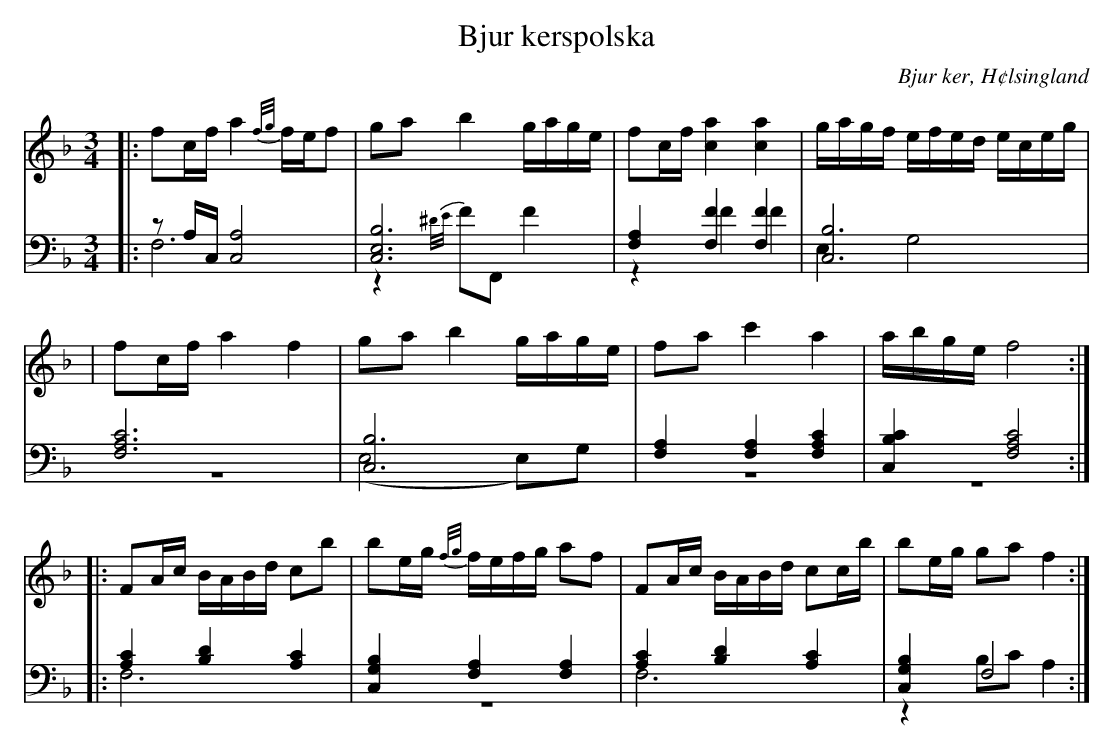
X:1
T: Bjur kerspolska
O: Bjur ker, H¢lsingland
M: 3/4
L: 1/8
K: F
V:1
V:2
V:3 merge
V: 1
|:fc/f/ a2 {f/g/}f/e/f|ga b2 g/a/g/e/|fc/f/ [c2a2] [c2a2]|g/a/g/f/ e/f/e/d/ e/c/e/g/|
|fc/f/ a2 f2|ga b2 g/a/g/e/|fa c'2 a2| a/b/g/e/ f4:|
|:FA/c/ B/A/B/d/ cb|be/g/ {f/g/}f/e/f/g/ af|FA/c/ B/A/B/d/ cc/b/|be/g/ ga f2:|
V:2 clef=bass
|:zA,/C,/ [A,4C,4]|[C,6E,6B,6]|[F,2A,2] [F,2F2] [F,2F2]|[C,6B,6]|
[F,6A,6C6]|[C,6B,6]|[F,2A,2] [F,2A,2] [F,2A,2C2]|[C,2B,2C2] [F,4A,4C4]:|
 |:[A,2C2] [B,2D2] [A,2C2]|[C,2G,2B,2] [F,2A,2] [F,2A,2]|[A,2C2] [B,2D2] [A,2C2]|[C,2G,2B,2] F,4 :|
V:3 clef=bass
 |:F,6|z2 {^D/E/}FF,, F2|z2 F2 F2|E,2 G,4|
 |z6|(E,4 E,)G,|z6|z6:|
|:F,6|z6|F,6|z2 B,C A,2:|
